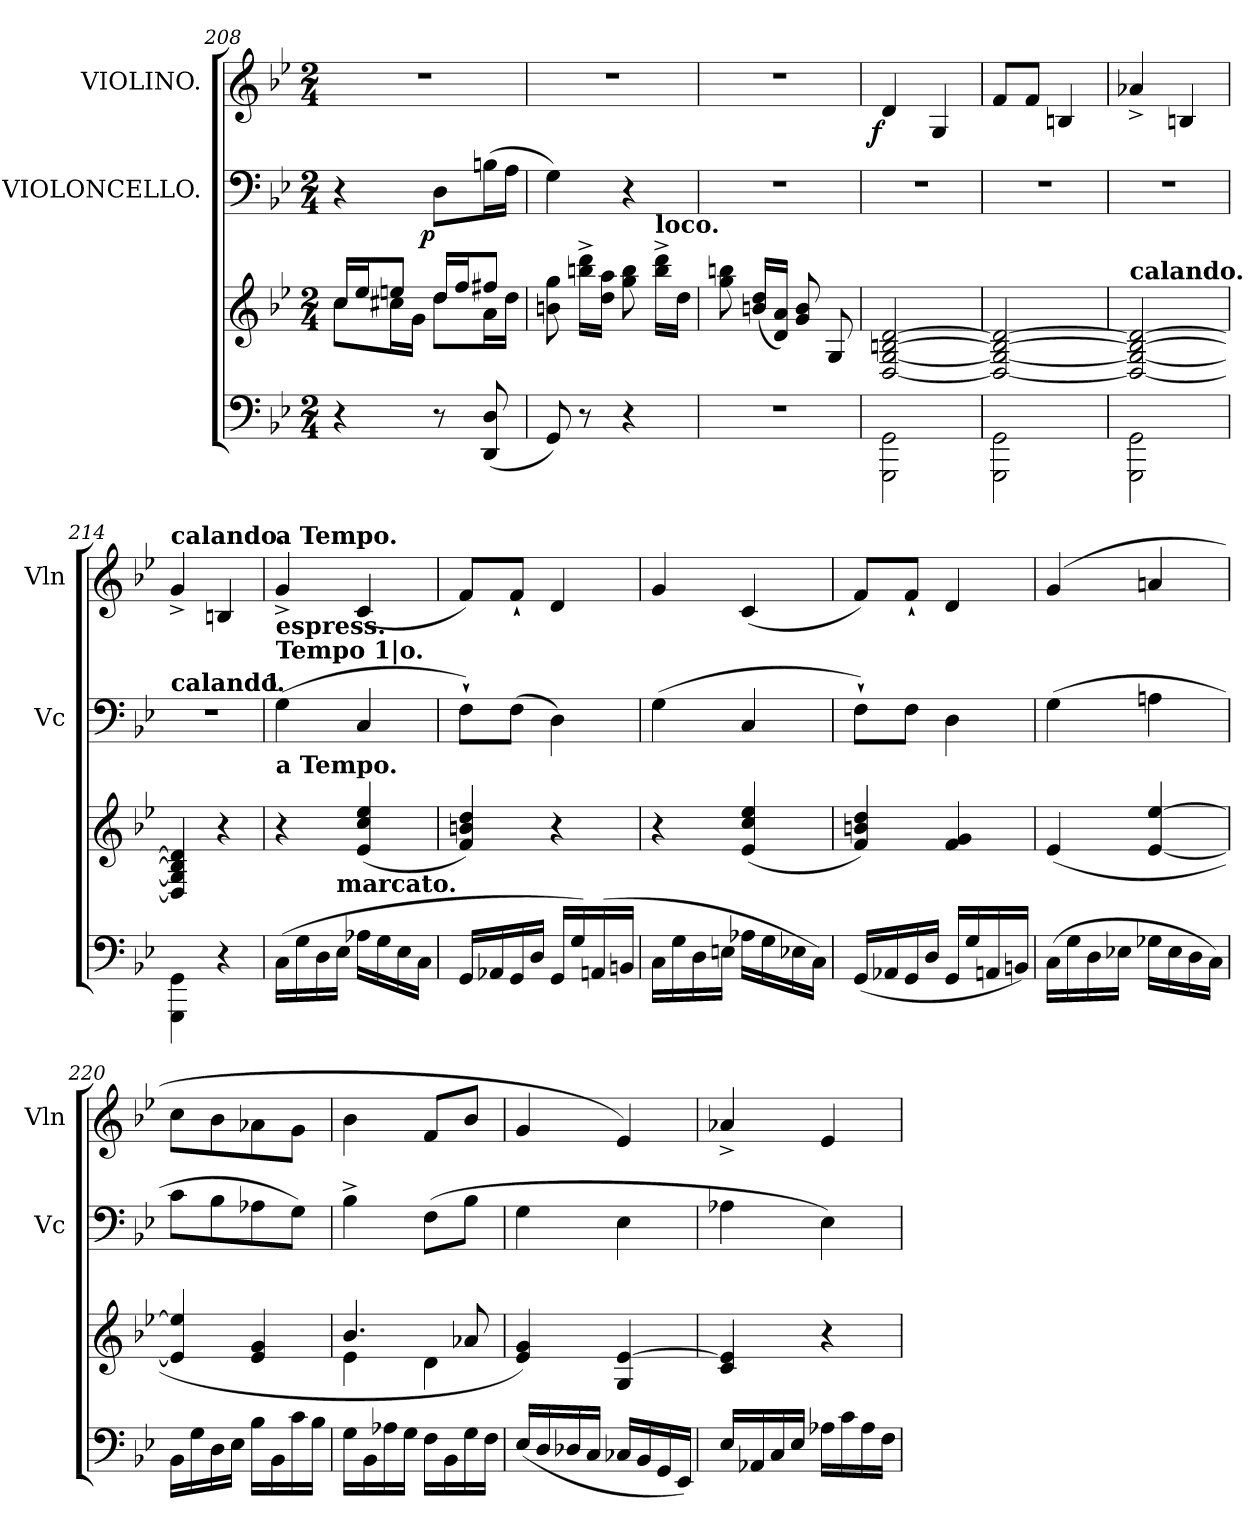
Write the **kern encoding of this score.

**kern	**kern	**kern	**dynam	**kern	**dynam
*part3	*part3	*part2	*part2	*part1	*part1
*staff4	*staff3	*staff2	*staff2	*staff1	*staff1
*	*	*I"VIOLONCELLO.	*	*I"VIOLINO.	*
*	*	*I'Vc	*	*I'Vln	*
*clefF4	*clefG2	*clefF4	*	*clefG2	*
*k[b-e-]	*k[b-e-]	*k[b-e-]	*	*k[b-e-]	*
*g:	*g:	*g:	*	*g:	*
*M2/4	*M2/4	*M2/4	*	*M2/4	*
=208	=208	=208	=208	=208	=208
*	*^	*	*	*	*
4r	16ccLL	8ccL	4r	.	2rdd	.
.	16ee-J	.	.	.	.	.
.	8eenJ	16cc#XL	.	.	.	.
.	.	16gJJ	.	.	.	.
!	!	!	!	!LO:DY:b:rj	!	!
8r	16ddLL	8ddL	8DL	p	.	.
.	16ffJ	.	.	.	.	.
(<8D/ 8DD/	8ff#XJ	16aL	(>16BnL	.	.	.
.	.	16ddJJ	16AJJ	.	.	.
*	*v	*v	*	*	*	*
=209	=209	=209	=209	=209	=209
8GG/)	8gg 8bn	4G)	.	2rdd	.
8r	16ddd^< 16bbn^<LL	.	.	.	.
.	16aa 16ddJJ	.	.	.	.
4r	8bb 8gg	4r	.	.	.
!	!LO:TX:a:B:t=loco.	!	!	!	!
.	16ddd^< 16bb^<LL	.	.	.	.
.	16ddJJ	.	.	.	.
=210	=210	=210	=210	=210	=210
2rF	8bbn 8gg	2r	.	2rdd	.
.	(<16dd 16bnLL	.	.	.	.
.	16a 16dJJ)	.	.	.	.
.	8b/ 8g/	.	.	.	.
.	8G/	.	.	.	.
=211	=211	=211	=211	=211	=211
!	!	!	!	!	!LO:DY:rj
2GG\ 2GGG\	[2d/ [2Bn/ [2G/ [2D/	2r	.	4d	f
.	.	.	.	4G	.
=212	=212	=212	=212	=212	=212
2GG\ 2GGG\	2d_/ 2Bn_/ 2G_/ 2D_/	2r	.	8fL	.
.	.	.	.	8fJ	.
.	.	.	.	4Bn	.
=213	=213	=213	=213	=213	=213
!	!LO:TX:a:B:t=calando.	!	!	!	!
2GG\ 2GGG\	2d_/ 2B_/ 2G_/ 2D_/	2r	.	4a-X^>	.
.	.	.	.	4Bn	.
=214	=214	=214	=214	=214	=214
!	!	!	!	!LO:TX:a:B:t=calando.	!
!	!	!LO:TX:a:B:t=calando.	!	!	!
4GG\ 4GGG\	4d]/ 4B]/ 4G]/ 4D]/	2r	.	4g^<	.
4r	4r	.	.	4Bn	.
!	!	!LO:TX:a:B:t=1	!	!	!
=215	=215	=215	=215	=215	=215
!	!	!	!	!LO:TX:a:B:t=a Tempo.	!
!	!	!LO:TX:a:B:t=Tempo 1|o.	!	!	!
!	!	!LO:TX:a:B:t=espress.	!	!	!
!	!LO:TX:a:B:t=a Tempo.	!	!	!	!
(>16CLL	4r	(>4G	.	4g^<	.
16G	.	.	.	.	.
16D	.	.	.	.	.
!LO:TX:a:B:t=marcato.	!	!	!	!	!
16E-JJ	.	.	.	.	.
16A-XLL	(>4ee- 4cc 4e-	4C	.	(<4c	.
16G	.	.	.	.	.
16E-	.	.	.	.	.
16CJJ	.	.	.	.	.
=216	=216	=216	=216	=216	=216
16GGLL	4dd 4bn 4f)	8F`>L)	.	8fL)	.
16AA-X	.	.	.	.	.
16GG	.	(>8FJ	.	8f`<J	.
16DJJ	.	.	.	.	.
16GGLL	4r	4D)	.	4d	.
16G)	.	.	.	.	.
(>16AAn	.	.	.	.	.
16BBnJJ	.	.	.	.	.
=217	=217	=217	=217	=217	=217
16CLL	4r	(>4G	.	4g	.
16G	.	.	.	.	.
16D	.	.	.	.	.
16EnJJ	.	.	.	.	.
16A-XLL	(>4ee- 4cc 4e-	4C	.	(<4c	.
16G	.	.	.	.	.
16E-	.	.	.	.	.
16CJJ)	.	.	.	.	.
=218	=218	=218	=218	=218	=218
(<16GGLL	4dd/ 4bn/ 4f/)	8F`>L)	.	8fL)	.
16AA-X	.	.	.	.	.
16GG	.	8FJ	.	8f`<J	.
16DJJ	.	.	.	.	.
16GGLL	4g/ 4f/	4D	.	4d	.
16G	.	.	.	.	.
16AAn	.	.	.	.	.
16BBnJJ)	.	.	.	.	.
=219	=219	=219	=219	=219	=219
(>16CLL	(>4e-	(>4G	.	(>4g	.
16G	.	.	.	.	.
16D	.	.	.	.	.
16E-XJJ	.	.	.	.	.
16G-XLL	[4ee-/ [4e-/	4An	.	4an	.
16E-	.	.	.	.	.
16D	.	.	.	.	.
16CJJ)	.	.	.	.	.
=220	=220	=220	=220	=220	=220
16BB-LL	4ee-] 4e-]	8cL	.	8cc\L	.
16G	.	.	.	.	.
16D	.	8B-	.	8b-	.
16E-JJ	.	.	.	.	.
16B-LL	4g 4e-	8A-X	.	8a-X	.
16BB-	.	.	.	.	.
16c	.	8GJ)	.	8gJ	.
16B-JJ	.	.	.	.	.
=221	=221	=221	=221	=221	=221
*	*^	*	*	*	*
16GLL	4.b-	4e-	4B-^<	.	4b-	.
16BB-	.	.	.	.	.	.
16A-X	.	.	.	.	.	.
16GJJ	.	.	.	.	.	.
16FLL	.	4d	(>8FL	.	8fL	.
16BB-	.	.	.	.	.	.
16G	8a-X	.	8B-J	.	8b-J	.
16FJJ	.	.	.	.	.	.
*	*v	*v	*	*	*	*
=222	=222	=222	=222	=222	=222
(<16E-/LL	4g 4e-)	4G	.	4g	.
16D	.	.	.	.	.
16D-X	.	.	.	.	.
16CJJ	.	.	.	.	.
16C-XLL	[4e- 4G	4E-	.	4e-)	.
16BB-	.	.	.	.	.
16GG	.	.	.	.	.
16EE-JJ)	.	.	.	.	.
=223	=223	=223	=223	=223	=223
16E-LL	4e-] 4c	4A-X	.	4a-X^<	.
16AA-X	.	.	.	.	.
16C	.	.	.	.	.
16E-JJ	.	.	.	.	.
16A-XLL	4r	4E-)	.	4e-	.
16c	.	.	.	.	.
16A-	.	.	.	.	.
16FJJ	.	.	.	.	.
=	=	=	=	=	=
*-	*-	*-	*-	*-	*-
